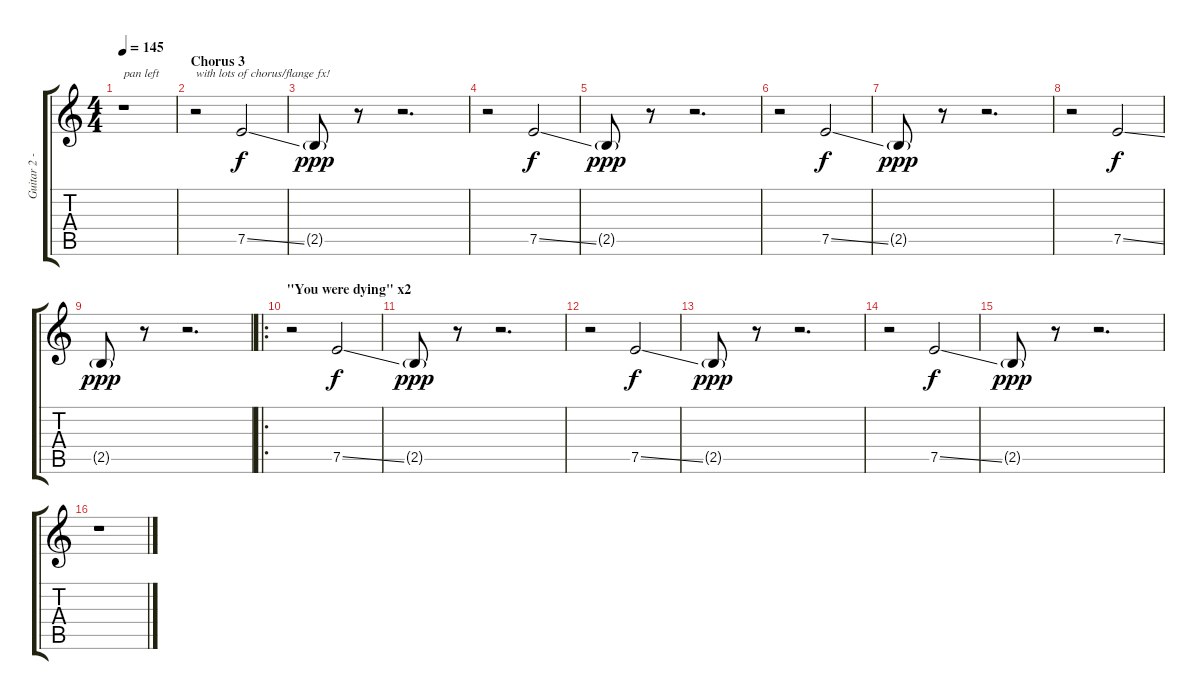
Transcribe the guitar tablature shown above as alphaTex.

\track ("Guitar 2 - leads" "Guitar 2 -") {instrument distortionguitar}
\staff {score tabs}
\tuning (E4 B3 G3 D3 A2 E2) {hide}
\ts (4 4)
\tempo 145
\clef g2
\ks c
r.1{txt "pan left" dy ppp balance 0} |
\section ("" "Chorus 3")
r.2{txt "with lots of chorus/flange fx!"} 7.5{ss}.2{dy f} |
2.5{g}.8{dy ppp} r.8 r.2{d} |
r.2 7.5{ss}.2{dy f} |
2.5{g}.8{dy ppp} r.8 r.2{d} |
r.2 7.5{ss}.2{dy f} |
2.5{g}.8{dy ppp} r.8 r.2{d} |
r.2 7.5{ss}.2{dy f} |
2.5{g}.8{dy ppp} r.8 r.2{d} |
\ro
\section ("" "\"You were dying\" x2")
r.2 7.5{ss}.2{dy f} |
2.5{g}.8{dy ppp} r.8 r.2{d} |
r.2 7.5{ss}.2{dy f} |
2.5{g}.8{dy ppp} r.8 r.2{d} |
r.2 7.5{ss}.2{dy f} |
2.5{g}.8{dy ppp} r.8 r.2{d} |
r.1
